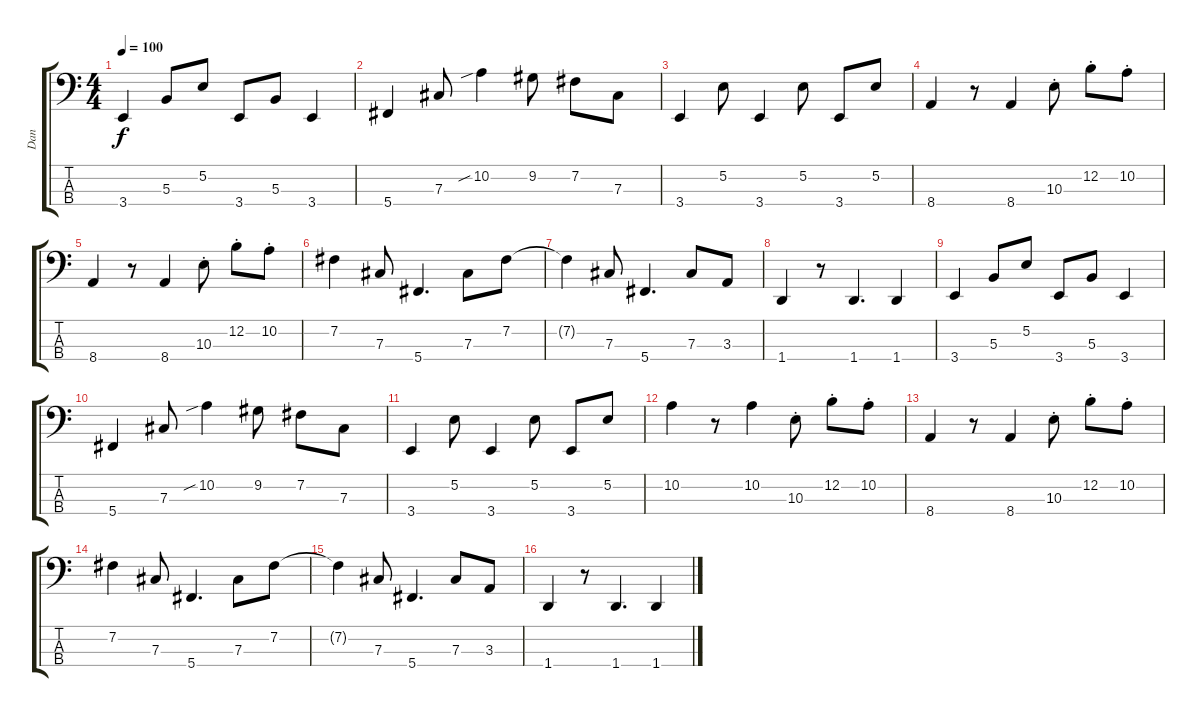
\track ("Dan" "Dan") {instrument electricbassfinger}
\staff {score tabs}
\tuning (E2 B1 Gb1 Db1) {hide}
\ts (4 4)
\tempo 100
\clef f4
\ks c
3.4.4{dy f} 5.3.8 5.2.8 3.4.8 5.3.8 3.4.4 |
5.4.4 7.3.8 10.2{sib}.4 9.2.8 7.2.8 7.3.8 |
3.4.4 5.2.8 3.4.4 5.2.8 3.4.8 5.2.8 |
8.4.4 r.8 8.4.4 10.3{st}.8 12.2{st}.8 10.2{st}.8 |
8.4.4 r.8 8.4.4 10.3{st}.8 12.2{st}.8 10.2{st}.8 |
7.2.4 7.3.8 5.4.4{d} 7.3.8 7.2.8 |
7.2{t}.4 7.3.8 5.4.4{d} 7.3.8 3.3.8 |
1.4.4 r.8 1.4.4{d} 1.4.4 |
3.4.4 5.3.8 5.2.8 3.4.8 5.3.8 3.4.4 |
5.4.4 7.3.8 10.2{sib}.4 9.2.8 7.2.8 7.3.8 |
3.4.4 5.2.8 3.4.4 5.2.8 3.4.8 5.2.8 |
10.2.4 r.8 10.2.4 10.3{st}.8 12.2{st}.8 10.2{st}.8 |
8.4.4 r.8 8.4.4 10.3{st}.8 12.2{st}.8 10.2{st}.8 |
7.2.4 7.3.8 5.4.4{d} 7.3.8 7.2.8 |
7.2{t}.4 7.3.8 5.4.4{d} 7.3.8 3.3.8 |
1.4.4 r.8 1.4.4{d} 1.4.4
